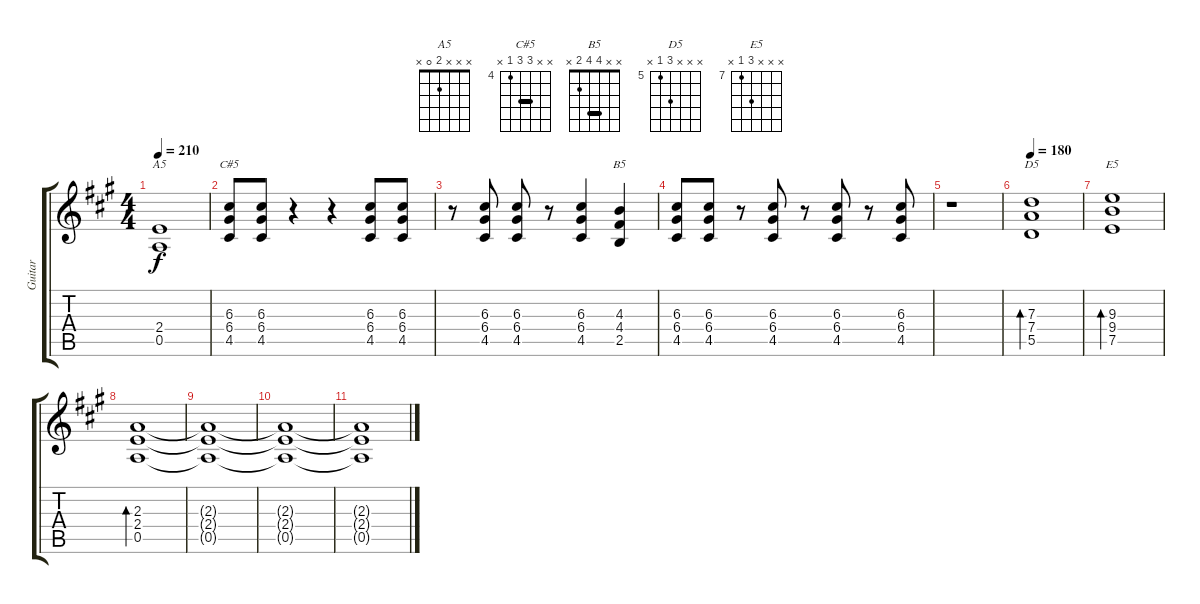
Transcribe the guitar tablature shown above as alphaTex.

\track ("Guitar" "Guitar") {instrument distortionguitar}
\staff {score tabs}
\tuning (E4 B3 G3 D3 A2 E2) {hide}
\chord ("A5" x x x 2 0 x)
\chord ("C#5" x x 6 6 4 x) {firstfret 4 barre 6}
\chord ("B5" x x 4 4 2 x) {barre 4}
\chord ("D5" x x x 7 5 x) {firstfret 5}
\chord ("E5" x x x 9 7 x) {firstfret 7}
\ts (4 4)
\tempo 210
\clef g2
\ks a
(2.4 0.5).1{ch "A5" dy f} |
(6.3 6.4 4.5).8{ch "C#5"} (6.3 6.4 4.5).8 r.4 r.4 (6.3 6.4 4.5).8 (6.3 6.4 4.5).8 |
r.8 (6.3 6.4 4.5).8 (6.3 6.4 4.5).8 r.8 (6.3 6.4 4.5).4 (4.3 4.4 2.5).4{ch "B5"} |
(6.3 6.4 4.5).8 (6.3 6.4 4.5).8 r.8 (6.3 6.4 4.5).8 r.8 (6.3 6.4 4.5).8 r.8 (6.3 6.4 4.5).8 |
r.1 |
\tempo 180
(7.3 7.4 5.5).1{bd 480 ch "D5" instrument acousticguitarsteel} |
(9.3 9.4 7.5).1{bd 480 ch "E5"} |
(2.3 2.4 0.5).1{bd 480} |
(2.3{t} 2.4{t} 0.5{t}).1 |
(2.3{t} 2.4{t} 0.5{t}).1 |
(2.3{t} 2.4{t} 0.5{t}).1
